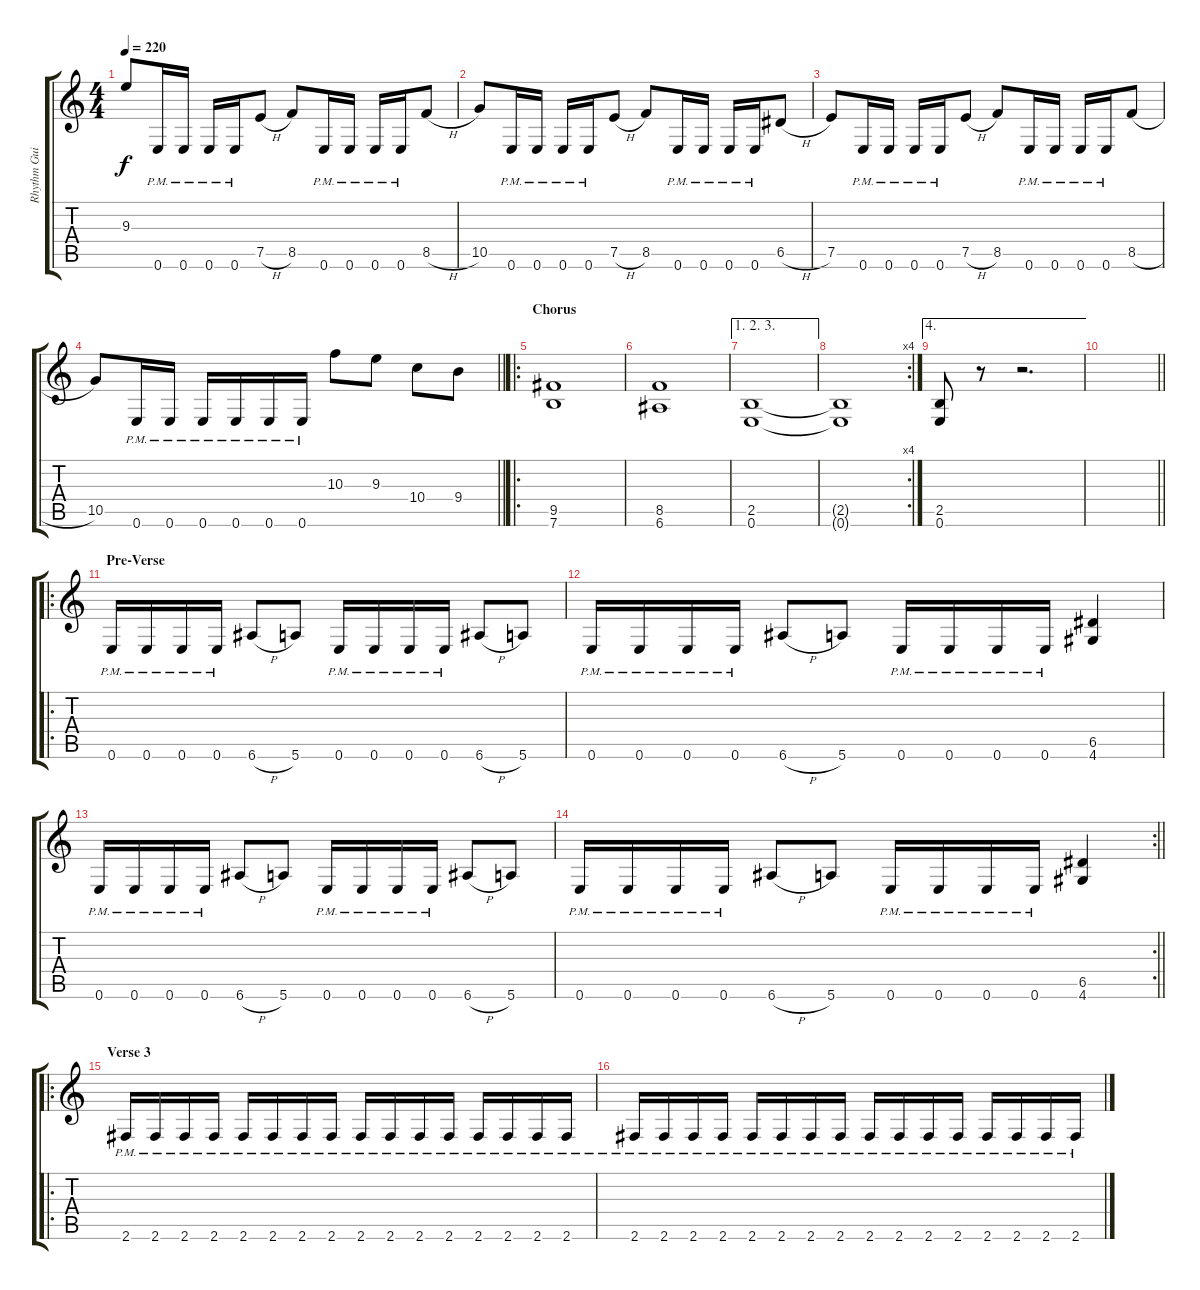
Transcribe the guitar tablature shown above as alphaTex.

\track ("Rhythm Guitar" "Rhythm Gui") {instrument distortionguitar}
\staff {score tabs}
\tuning (E4 B3 G3 D3 A2 E2) {hide}
\ts (4 4)
\tempo 220
\clef g2
\ks c
9.3.8{dy f} 0.6{pm}.16 0.6{pm}.16 0.6{pm}.16 0.6{pm}.16 7.5{h}.8 8.5.8 0.6{pm}.16 0.6{pm}.16 0.6{pm}.16 0.6{pm}.16 8.5{h}.8 |
10.5.8 0.6{pm}.16 0.6{pm}.16 0.6{pm}.16 0.6{pm}.16 7.5{h}.8 8.5.8 0.6{pm}.16 0.6{pm}.16 0.6{pm}.16 0.6{pm}.16 6.5{h}.8 |
7.5.8 0.6{pm}.16 0.6{pm}.16 0.6{pm}.16 0.6{pm}.16 7.5{h}.8 8.5.8 0.6{pm}.16 0.6{pm}.16 0.6{pm}.16 0.6{pm}.16 8.5{h}.8 |
\barLineRight lightlight
10.5.8 0.6{pm}.16 0.6{pm}.16 0.6{pm}.16 0.6{pm}.16 0.6{pm}.16 0.6{pm}.16 10.3.8 9.3.8 10.4.8 9.4.8 |
\ro
\section ("" "Chorus")
(9.5 7.6).1 |
(8.5 6.6).1 |
\ae (1 2 3)
(2.5 0.6).1 |
\rc 4
(2.5{t} 0.6{t}).1 |
\ae 4
(2.5 0.6).8 r.8 r.2{d} |
\barLineRight lightlight
|
\ro
\section ("" "Pre-Verse")
0.6{pm}.16 0.6{pm}.16 0.6{pm}.16 0.6{pm}.16 6.6{h}.8 5.6.8 0.6{pm}.16 0.6{pm}.16 0.6{pm}.16 0.6{pm}.16 6.6{h}.8 5.6.8 |
0.6{pm}.16 0.6{pm}.16 0.6{pm}.16 0.6{pm}.16 6.6{h}.8 5.6.8 0.6{pm}.16 0.6{pm}.16 0.6{pm}.16 0.6{pm}.16 (6.5 4.6).4 |
0.6{pm}.16 0.6{pm}.16 0.6{pm}.16 0.6{pm}.16 6.6{h}.8 5.6.8 0.6{pm}.16 0.6{pm}.16 0.6{pm}.16 0.6{pm}.16 6.6{h}.8 5.6.8 |
\rc 2
\barLineRight lightlight
0.6{pm}.16 0.6{pm}.16 0.6{pm}.16 0.6{pm}.16 6.6{h}.8 5.6.8 0.6{pm}.16 0.6{pm}.16 0.6{pm}.16 0.6{pm}.16 (6.5 4.6).4 |
\ro
\section ("" "Verse 3")
2.6{pm}.16 2.6{pm}.16 2.6{pm}.16 2.6{pm}.16 2.6{pm}.16 2.6{pm}.16 2.6{pm}.16 2.6{pm}.16 2.6{pm}.16 2.6{pm}.16 2.6{pm}.16 2.6{pm}.16 2.6{pm}.16 2.6{pm}.16 2.6{pm}.16 2.6{pm}.16 |
2.6{pm}.16 2.6{pm}.16 2.6{pm}.16 2.6{pm}.16 2.6{pm}.16 2.6{pm}.16 2.6{pm}.16 2.6{pm}.16 2.6{pm}.16 2.6{pm}.16 2.6{pm}.16 2.6{pm}.16 2.6{pm}.16 2.6{pm}.16 2.6{pm}.16 2.6{pm}.16
